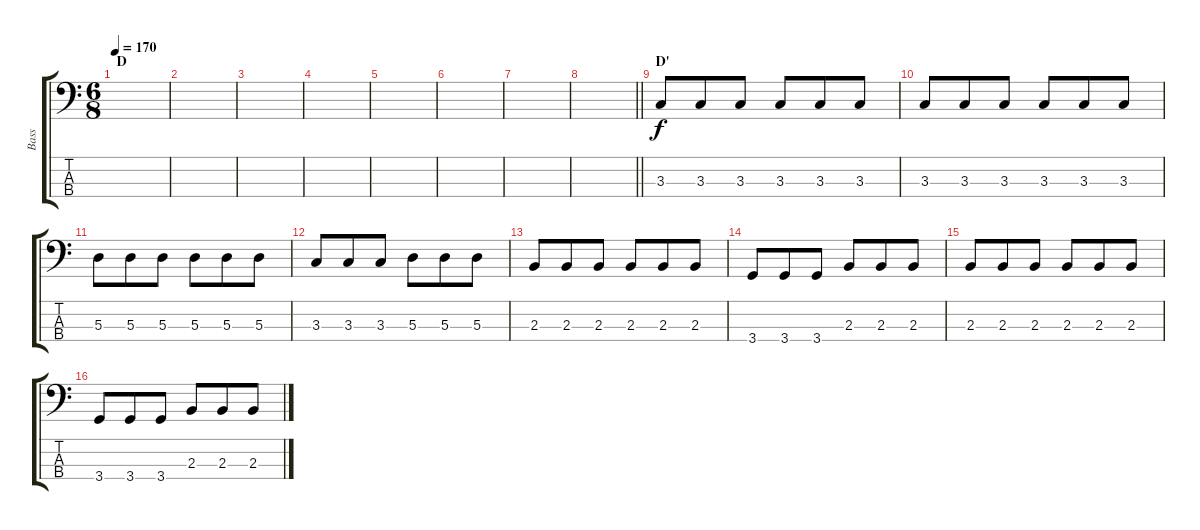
\track ("Bass" "Bass") {instrument electricbasspick}
\staff {score tabs}
\tuning (G2 D2 A1 E1) {hide}
\ts (6 8)
\section ("" "D")
\tempo 170
\clef f4
\ks c
|
|
|
|
|
|
|
\barLineRight lightlight
|
\section ("" "D'")
3.3.8 3.3.8 3.3.8 3.3.8 3.3.8 3.3.8 |
3.3.8 3.3.8 3.3.8 3.3.8 3.3.8 3.3.8 |
5.3.8 5.3.8 5.3.8 5.3.8 5.3.8 5.3.8 |
3.3.8 3.3.8 3.3.8 5.3.8 5.3.8 5.3.8 |
2.3.8 2.3.8 2.3.8 2.3.8 2.3.8 2.3.8 |
3.4.8 3.4.8 3.4.8 2.3.8 2.3.8 2.3.8 |
2.3.8 2.3.8 2.3.8 2.3.8 2.3.8 2.3.8 |
3.4.8 3.4.8 3.4.8 2.3.8 2.3.8 2.3.8
